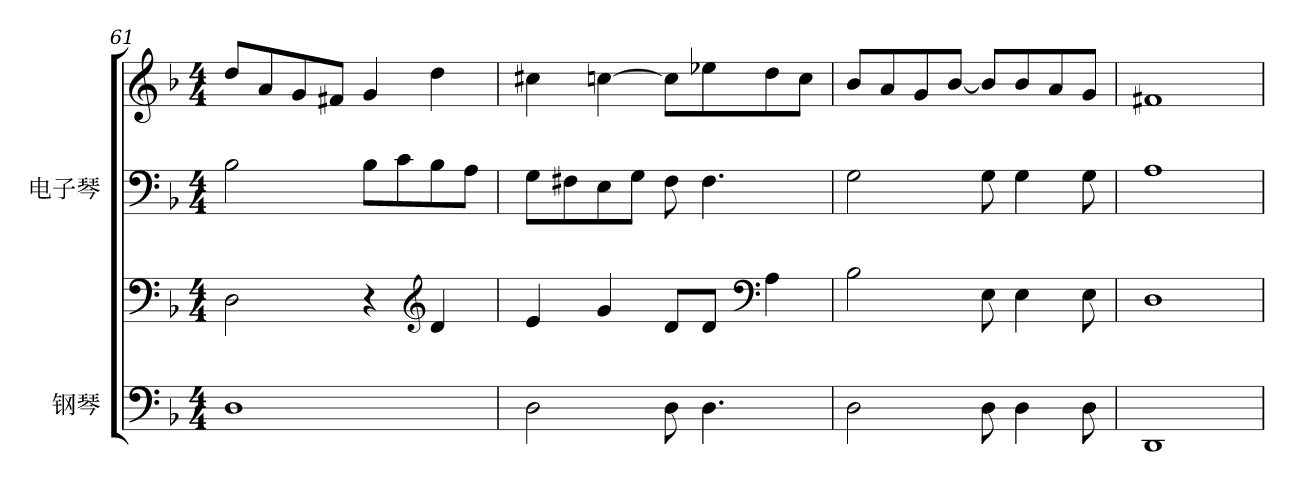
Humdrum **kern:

**kern	**kern	**kern	**kern
*part2	*part2	*part1	*part1
*staff4	*staff3	*staff2	*staff1
*I"钢琴	*	*I"电子琴	*
!!LO:PB:g=z
*clefF4	*clefF4	*clefF4	*clefG2
*k[b-]	*k[b-]	*k[b-]	*k[b-]
*M4/4	*M4/4	*M4/4	*M4/4
*MM112	*MM112	*MM112	*MM112
=61	=61	=61	=61
1D	2D\	2B-\	8dd/L
.	.	.	8a/
.	.	.	8g/
.	.	.	8f#X/J
.	4r	8B-\L	4g/
.	.	8c\	.
*	*clefG2	*	*
.	4d/	8B-\	4dd\
.	.	8A\J	.
=62	=62	=62	=62
2D\	4e/	8G\L	4cc#X\
.	.	8F#X\	.
.	4g/	8E\	[4ccn\
.	.	8G\J	.
8D\	8d/L	8F#\	8cc\L]
*	*	*	*MM100
4.D\	8d/J	4.F#\	8ee-X\
*	*clefF4	*	*
.	4A\	.	8dd\
.	.	.	8cc\J
=63	=63	=63	=63
*	*	*	*MM90
2D\	2B-\	2G\	8b-/L
.	.	.	8a/
.	.	.	8g/
.	.	.	[8b-/J
8D\	8E\	8G\	8b-/L]
*	*	*	*MM60
4D\	4E\	4G\	8b-/
.	.	.	8a/
*	*	*	*MM50
8D\	8E\	8G\	8g/J
=64	=64	=64	=64
1DD	1D	1A	1f#X
=	=	=	=
*-	*-	*-	*-
